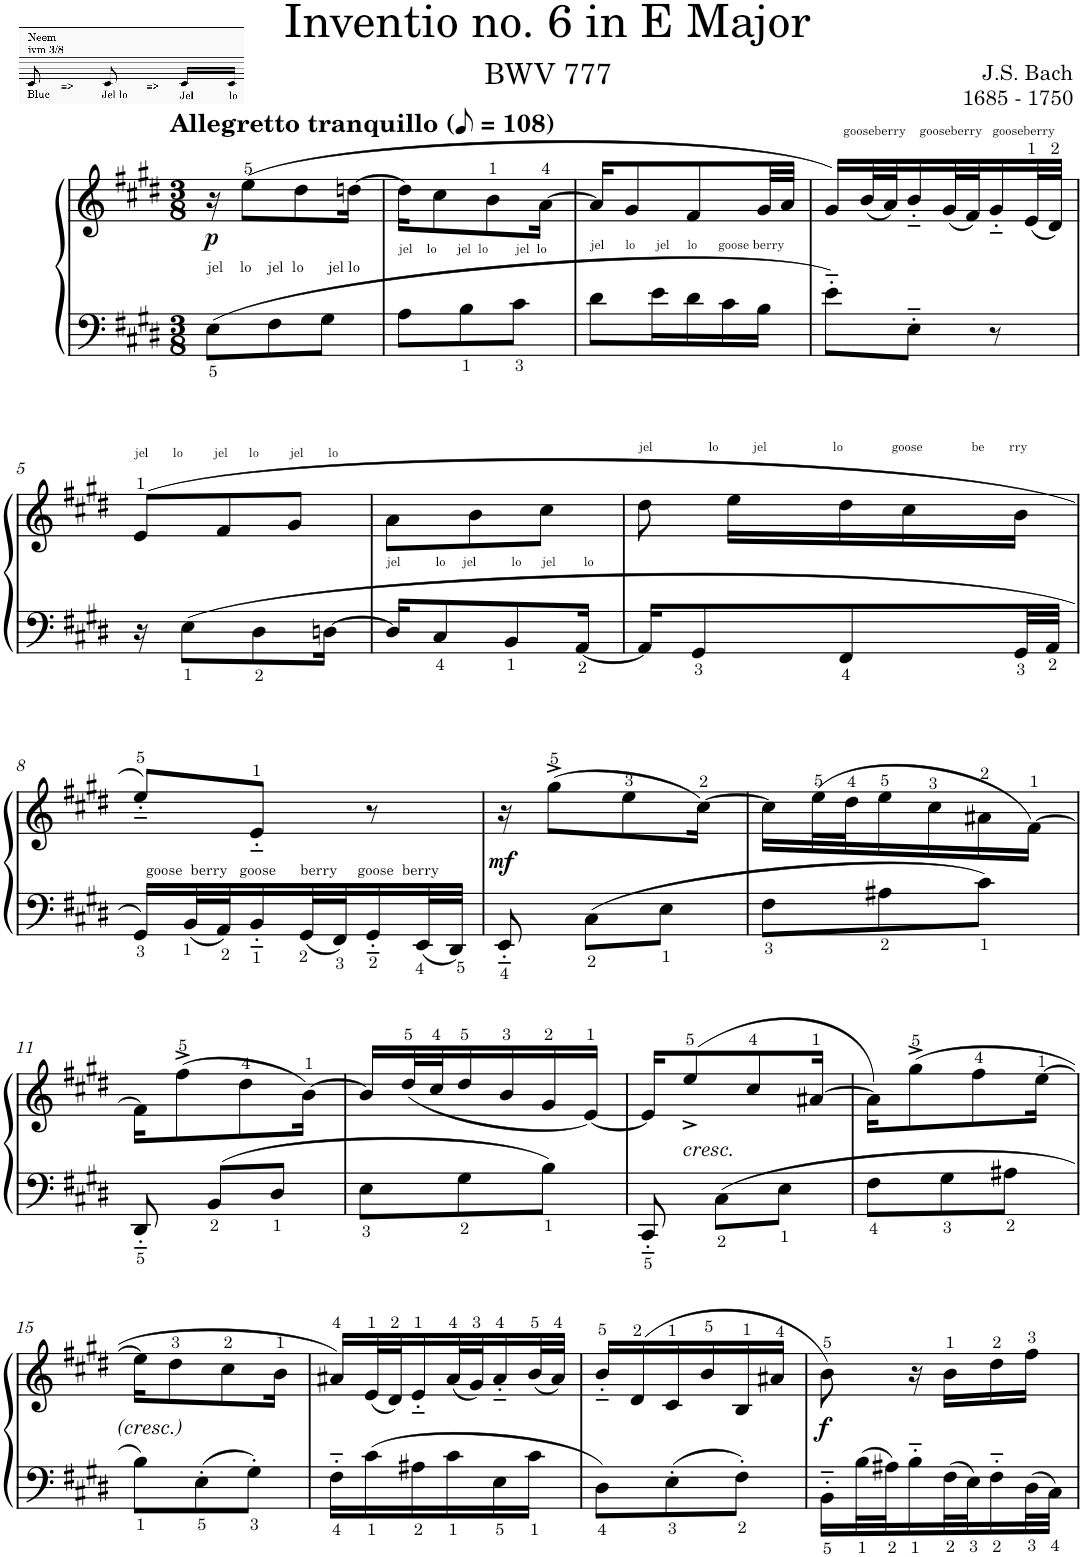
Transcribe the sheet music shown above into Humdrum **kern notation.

**kern	**kern	**dynam
*part1	*part1	*part1
*staff2	*staff1	*staff1/2
*I"Piano solo	*	*
*I'Pno. solo	*	*
*clefF4	*clefG2	*
*k[f#c#g#d#]	*k[f#c#g#d#]	*
*M3/8	*M3/8	*
*MM54	*MM54	*
=1	=1	=1
!	!LO:TX:a:B:t=Allegretto tranquillo	!
!LO:TX:a:t=jel    lo    jel  lo      jel lo	!	!
!	!	!LO:DY:b
8E\L	16r	p
.	(8ee\L	.
8F#\	.	.
.	8dd#\	.
8G#\J	.	.
.	[16ddn\Jk	.
=2	=2	=2
!LO:TX:a:t=jel    lo      jel  lo        jel  lo	!	!
8A\L	16dd\KL]	.
.	8cc#\	.
8B\	.	.
.	8b\	.
8c#\J	.	.
.	[16a\Jk	.
=3	=3	=3
!LO:TX:a:t=jel      lo      jel     lo      goose berry	!	!
8d#\L	16a/KL]	.
.	8g#/	.
16e\L	.	.
16d#\	8f#/	.
16c#\	.	.
16B\JJ	32g#/LL	.
.	32a/JJJ	.
=4	=4	=4
!	!LO:TX:a:t=gooseberry    gooseberry   gooseberry	!
8e'~\L	16g#/LL)	.
.	(32b/L	.
.	32a/J)	.
8E'~\J	16b'~/	.
.	(32g#/L	.
.	32f#/J)	.
8r	16g#'~/	.
.	(32e/L	.
.	32d#/JJJ)	.
!!LO:LB:g=z
=5	=5	=5
!	!LO:TX:a:t=jel       lo         jel      lo         jel       lo	!
16r	(8e/L	.
8E\L	.	.
.	8f#/	.
8D#\	.	.
.	8g#/J	.
[16Dn\Jk	.	.
=6	=6	=6
!LO:TX:a:t=jel          lo     jel          lo      jel        lo	!	!
16D/KL]	8a\L	.
8C#/	.	.
.	8b\	.
8BB/	.	.
.	8cc#\J	.
[16AA/Jk	.	.
=7	=7	=7
!	!LO:TX:a:t=jel                lo          jel                   lo              goose              be       rry	!
16AA/KL]	8dd#\	.
8GG#/	.	.
.	16ee\LL	.
8FF#/	16dd#\	.
.	16cc#\	.
32GG#/LL	16b\JJ	.
32AA/JJJ	.	.
!!LO:LB:g=z
=8	=8	=8
!LO:TX:a:t=goose  berry   goose      berry     goose  berry	!	!
16GG#/LL	8ee'~/L)	.
32BB/L	.	.
32AA/J	.	.
16BB'~/	8e'~/J	.
32GG#/L	.	.
32FF#/J	.	.
16GG#'~/	8r	.
32EE/L	.	.
32DD#/JJJ	.	.
=9	=9	=9
!	!	!LO:DY:b
8EE'~/	16r	mf
.	(8gg#^\L	.
8C#\L	.	.
.	8ee\	.
8E\J	.	.
.	[16cc#\Jk)	.
=10	=10	=10
8F#\L	16cc#\LL]	.
.	(32ee\L	.
.	32dd#\J	.
8A#X\	16ee\	.
.	16cc#\	.
8c#\J	16a#X\	.
.	[16f#\JJ)	.
!!LO:LB:g=z
=11	=11	=11
8DD#'~/	16f#\KL]	.
.	(8ff#^\	.
8BB/L	.	.
.	8dd#\	.
8D#/J	.	.
.	[16b\Jk)	.
=12	=12	=12
8E\L	16b/LL]	.
.	(32dd#/L	.
.	32cc#/J	.
8G#\	16dd#/	.
.	16b/	.
8B\J	16g#/	.
.	[16e/JJ)	.
=13	=13	=13
8CC#'~/	16e/KL]	.
!	!LO:TX:b:i:t=cresc.	!
.	(8ee^/	.
8C#\L	.	.
.	8cc#/	.
8E\J	.	.
.	[16a#X/Jk	.
=14	=14	=14
8F#\L	16a#\KL])	.
.	(8gg#^\	.
8G#\	.	.
.	8ff#\	.
8A#X\J	.	.
.	[16ee\Jk	.
!!LO:LB:g=z
=15	=15	=15
8B\L	16ee\KL]	.
.	8dd#\	.
8E'\	.	.
.	8cc#\	.
8G#'\J	.	.
.	16b\Jk	.
=16	=16	=16
16F#'~\LL	16a#X/LL)	.
16c#\	(32e/L	.
.	32d#/J)	.
16A#X\	16e'~/	.
16c#\	(32a#/L	.
.	32g#/J)	.
16E\	16a#'~/	.
16c#\JJ	(32b/L	.
.	32a#/JJJ)	.
=17	=17	=17
8D#\L	16b'~/LL	.
.	(16d#/	.
8E'\	16c#/	.
.	16b/	.
8F#'\J	16B/	.
.	16a#X/JJ	.
=18	=18	=18
!	!	!LO:DY:b
16BB'~\LL	8b\)	f
32B\L	.	.
32A#X\J	.	.
16B'~\	16r	.
32F#\L	16b\LL	.
32E\J	.	.
16F#'~\	16dd#\	.
32D#\L	16ff#\JJ	.
32C#\JJJ	.	.
=	=	=
*-	*-	*-
